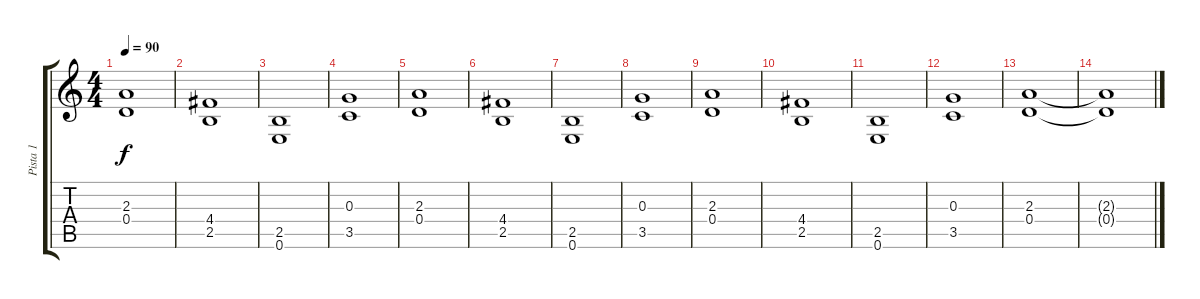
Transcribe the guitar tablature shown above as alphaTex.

\track ("Pista 1" "Pista 1") {instrument overdrivenguitar}
\staff {score tabs}
\tuning (E4 B3 G3 D3 A2 E2) {hide}
\ts (4 4)
\tempo 90
\clef g2
\ks c
(2.3 0.4).1{dy f} |
(4.4 2.5).1 |
(2.5 0.6).1 |
(0.3 3.5).1 |
(2.3 0.4).1 |
(4.4 2.5).1 |
(2.5 0.6).1 |
(0.3 3.5).1 |
(2.3 0.4).1 |
(4.4 2.5).1 |
(2.5 0.6).1 |
(0.3 3.5).1 |
(2.3 0.4).1 |
(2.3{t} 0.4{t}).1
